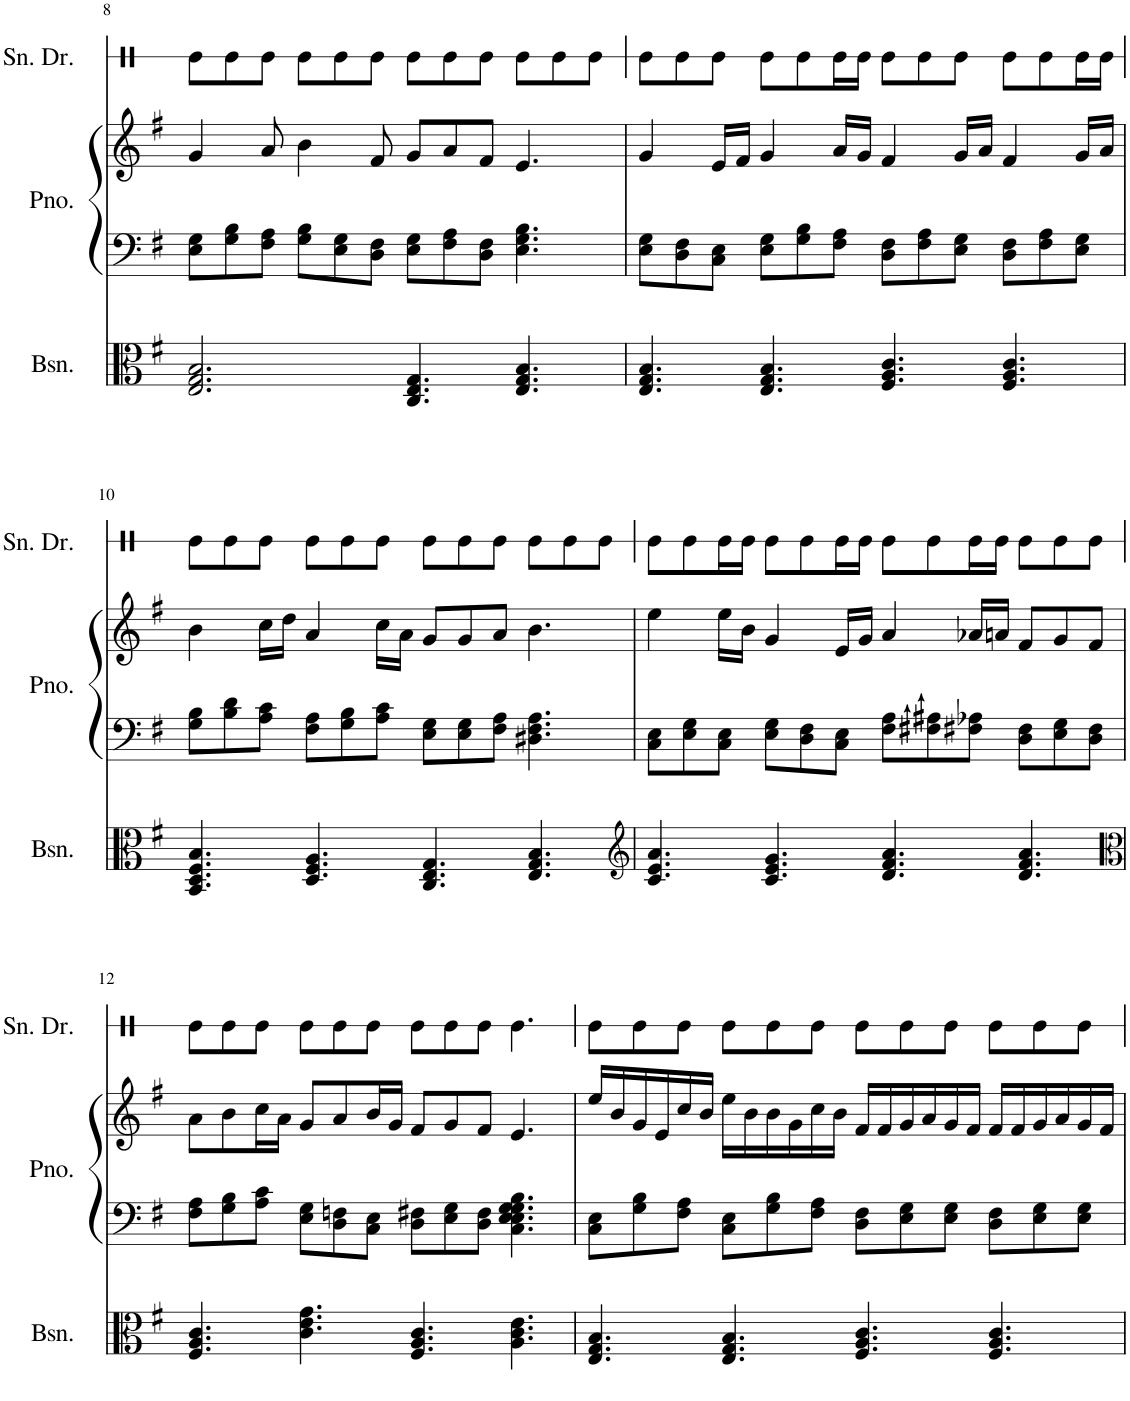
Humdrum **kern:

**kern	**kern	**kern	**kern
*part3	*part2	*part2	*part1
*staff4	*staff3	*staff2	*staff1
*I"Bassoon	*I"Piano	*	*I"Snare Drum
*I'Bsn.	*I'Pno.	*	*I'Sn. Dr.
!!LO:PB:g=z
*clefC3	*clefF4	*clefG2	*clefX
*k[f#]	*k[f#]	*k[f#]	*k[]
*M12/8	*M12/8	*M12/8	*M12/8
=8	=8	=8	=8
2.E/ 2.G/ 2.B/	8E\ 8G\L	4g/	8Re\L
.	8G\ 8B\	.	8Re\
.	8F#\ 8A\J	8a/	8Re\J
.	8G\ 8B\L	4b\	8Re\L
.	8E\ 8G\	.	8Re\
.	8D\ 8F#\J	8f#/	8Re\J
4.C/ 4.E/ 4.G/	8E\ 8G\L	8g/L	8Re\L
.	8F#\ 8A\	8a/	8Re\
.	8D\ 8F#\J	8f#/J	8Re\J
4.E/ 4.G/ 4.B/	4.E\ 4.G\ 4.B\	4.e/	8Re\L
.	.	.	8Re\
.	.	.	8Re\J
=9	=9	=9	=9
4.E/ 4.G/ 4.B/	8E\ 8G\L	4g/	8Re\L
.	8D\ 8F#\	.	8Re\
.	8C\ 8E\J	16e/LL	8Re\J
.	.	16f#/JJ	.
4.E/ 4.G/ 4.B/	8E\ 8G\L	4g/	8Re\L
.	8G\ 8B\	.	8Re\
.	8F#\ 8A\J	16a/LL	16Re\L
.	.	16g/JJ	16Re\JJ
4.F#/ 4.A/ 4.c/	8D\ 8F#\L	4f#/	8Re\L
.	8F#\ 8A\	.	8Re\
.	8E\ 8G\J	16g/LL	8Re\J
.	.	16a/JJ	.
4.F#/ 4.A/ 4.c/	8D\ 8F#\L	4f#/	8Re\L
.	8F#\ 8A\	.	8Re\
.	8E\ 8G\J	16g/LL	16Re\L
.	.	16a/JJ	16Re\JJ
!!LO:LB:g=z
=10	=10	=10	=10
4.BB/ 4.D/ 4.F#/ 4.B/	8G\ 8B\L	4b\	8Re\L
.	8B\ 8d\	.	8Re\
.	8A\ 8c\J	16cc\LL	8Re\J
.	.	16dd\JJ	.
4.D/ 4.F#/ 4.A/	8F#\ 8A\L	4a/	8Re\L
.	8G\ 8B\	.	8Re\
.	8A\ 8c\J	16cc\LL	8Re\J
.	.	16a\JJ	.
4.C/ 4.E/ 4.G/	8E\ 8G\L	8g/L	8Re\L
.	8E\ 8G\	8g/	8Re\
.	8F#\ 8A\J	8a/J	8Re\J
4.E/ 4.G/ 4.B/	4.D#X\ 4.F#\ 4.A\	4.b\	8Re\L
.	.	.	8Re\
.	.	.	8Re\J
=11	=11	=11	=11
*clefG2	*	*	*
4.c/ 4.e/ 4.a/	8C\ 8E\L	4ee\	8Re\L
.	8E\ 8G\	.	8Re\
.	8C\ 8E\J	16ee\LL	16Re\L
.	.	16b\JJ	16Re\JJ
4.c/ 4.e/ 4.g/	8E\ 8G\L	4g/	8Re\L
.	8D\ 8F#\	.	8Re\
.	8C\ 8E\J	16e/LL	16Re\L
.	.	16g/JJ	16Re\JJ
4.d/ 4.f#/ 4.a/	8F#\ 8A\L	4a/	8Re\L
.	8F#X\ 8An\	.	8Re\
.	8F#X\ 8A-X\J	16a-X/LL	16Re\L
.	.	16an/JJ	16Re\JJ
4.d/ 4.f#/ 4.a/	8D\ 8F#\L	8f#/L	8Re\L
.	8E\ 8G\	8g/	8Re\
.	8D\ 8F#\J	8f#/J	8Re\J
!!LO:LB:g=z
=12	=12	=12	=12
*clefC3	*	*	*
4.F#/ 4.A/ 4.c/	8F#\ 8A\L	8a\L	8Re\L
.	8G\ 8B\	8b\	8Re\
.	8A\ 8c\J	16cc\L	8Re\J
.	.	16a\JJ	.
4.c\ 4.e\ 4.g\	8E\ 8G\L	8g/L	8Re\L
.	8D\ 8Fn\	8a/	8Re\
.	8C\ 8E\J	16b/L	8Re\J
.	.	16g/JJ	.
4.F#/ 4.A/ 4.c/	8D\ 8F#X\L	8f#/L	8Re\L
.	8E\ 8G\	8g/	8Re\
.	8D\ 8F#\J	8f#/J	8Re\J
4.A\ 4.c\ 4.e\	4.C\ 4.E\ 4.E\ 4.G\ 4.G\ 4.B\	4.e/	4.Re\
=13	=13	=13	=13
4.E/ 4.G/ 4.B/	8C\ 8E\L	16ee/LL	8Re\L
.	.	16b/	.
.	8G\ 8B\	16g/	8Re\
.	.	16e/	.
.	8F#\ 8A\J	16cc/	8Re\J
.	.	16b/JJ	.
4.E/ 4.G/ 4.B/	8C\ 8E\L	16ee\LL	8Re\L
.	.	16b\	.
.	8G\ 8B\	16b\	8Re\
.	.	16g\	.
.	8F#\ 8A\J	16cc\	8Re\J
.	.	16b\JJ	.
4.F#/ 4.A/ 4.c/	8D\ 8F#\L	16f#/LL	8Re\L
.	.	16f#/	.
.	8E\ 8G\	16g/	8Re\
.	.	16a/	.
.	8E\ 8G\J	16g/	8Re\J
.	.	16f#/JJ	.
4.F#/ 4.A/ 4.c/	8D\ 8F#\L	16f#/LL	8Re\L
.	.	16f#/	.
.	8E\ 8G\	16g/	8Re\
.	.	16a/	.
.	8E\ 8G\J	16g/	8Re\J
.	.	16f#/JJ	.
=	=	=	=
*-	*-	*-	*-
